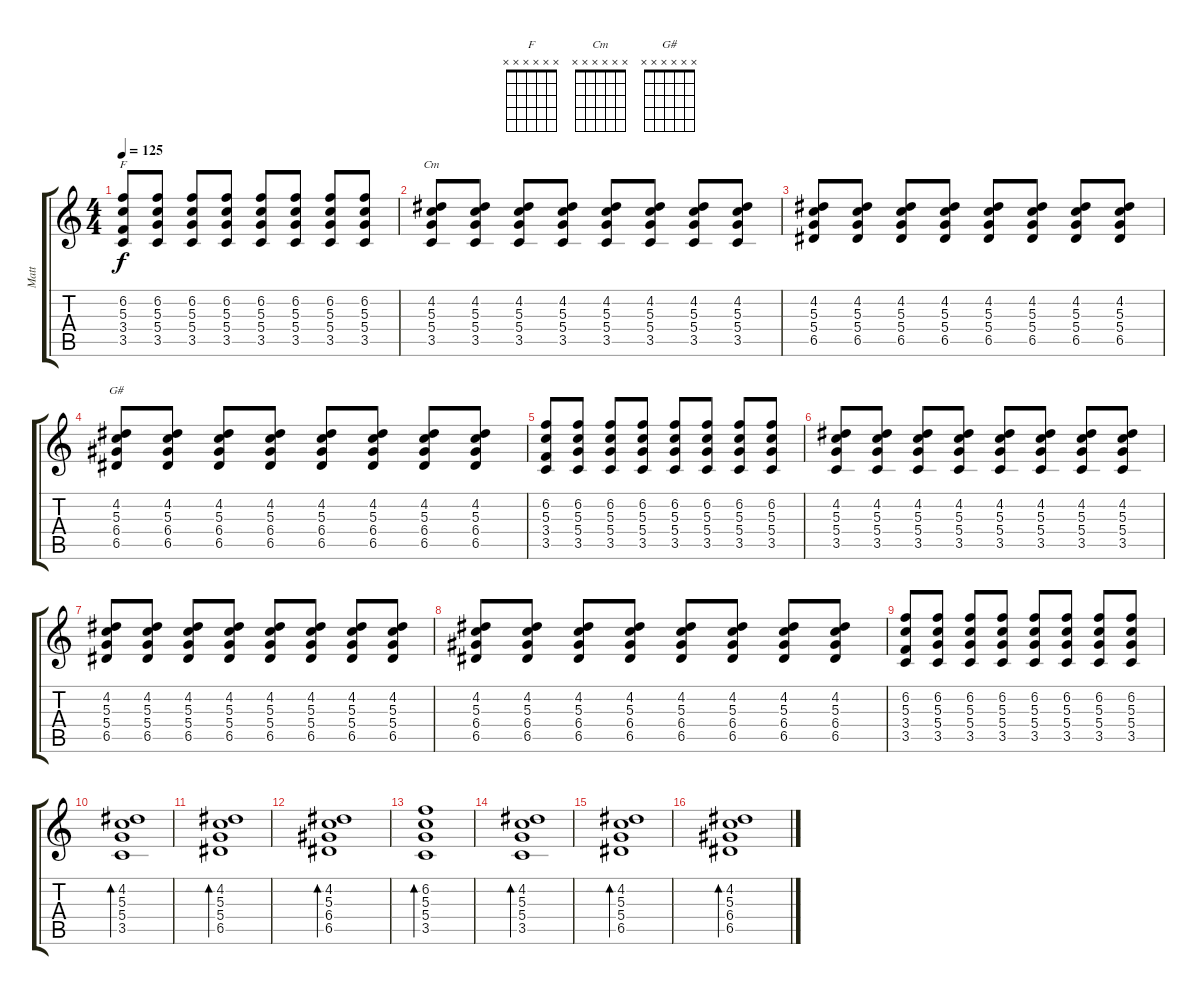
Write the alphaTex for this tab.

\track ("Matt" "Matt") {instrument distortionguitar}
\staff {score tabs}
\tuning (E4 B3 G3 D3 A2 C2) {hide}
\chord ("F" x x x x x x)
\chord ("Cm" x x x x x x)
\chord ("G#" x x x x x x)
\ts (4 4)
\tempo 125
\clef g2
\ks c
(6.2 5.3 3.4 3.5).8{ch "F" dy f} (6.2 5.3 5.4 3.5).8 (6.2 5.3 5.4 3.5).8 (6.2 5.3 5.4 3.5).8 (6.2 5.3 5.4 3.5).8 (6.2 5.3 5.4 3.5).8 (6.2 5.3 5.4 3.5).8 (6.2 5.3 5.4 3.5).8 |
(4.2 5.3 5.4 3.5).8{ch "Cm"} (4.2 5.3 5.4 3.5).8 (4.2 5.3 5.4 3.5).8 (4.2 5.3 5.4 3.5).8 (4.2 5.3 5.4 3.5).8 (4.2 5.3 5.4 3.5).8 (4.2 5.3 5.4 3.5).8 (4.2 5.3 5.4 3.5).8 |
(4.2 5.3 5.4 6.5).8 (4.2 5.3 5.4 6.5).8 (4.2 5.3 5.4 6.5).8 (4.2 5.3 5.4 6.5).8 (4.2 5.3 5.4 6.5).8 (4.2 5.3 5.4 6.5).8 (4.2 5.3 5.4 6.5).8 (4.2 5.3 5.4 6.5).8 |
(4.2 5.3 6.4 6.5).8{ch "G#"} (4.2 5.3 6.4 6.5).8 (4.2 5.3 6.4 6.5).8 (4.2 5.3 6.4 6.5).8 (4.2 5.3 6.4 6.5).8 (4.2 5.3 6.4 6.5).8 (4.2 5.3 6.4 6.5).8 (4.2 5.3 6.4 6.5).8 |
(6.2 5.3 3.4 3.5).8 (6.2 5.3 5.4 3.5).8 (6.2 5.3 5.4 3.5).8 (6.2 5.3 5.4 3.5).8 (6.2 5.3 5.4 3.5).8 (6.2 5.3 5.4 3.5).8 (6.2 5.3 5.4 3.5).8 (6.2 5.3 5.4 3.5).8 |
(4.2 5.3 5.4 3.5).8 (4.2 5.3 5.4 3.5).8 (4.2 5.3 5.4 3.5).8 (4.2 5.3 5.4 3.5).8 (4.2 5.3 5.4 3.5).8 (4.2 5.3 5.4 3.5).8 (4.2 5.3 5.4 3.5).8 (4.2 5.3 5.4 3.5).8 |
(4.2 5.3 5.4 6.5).8 (4.2 5.3 5.4 6.5).8 (4.2 5.3 5.4 6.5).8 (4.2 5.3 5.4 6.5).8 (4.2 5.3 5.4 6.5).8 (4.2 5.3 5.4 6.5).8 (4.2 5.3 5.4 6.5).8 (4.2 5.3 5.4 6.5).8 |
(4.2 5.3 6.4 6.5).8 (4.2 5.3 6.4 6.5).8 (4.2 5.3 6.4 6.5).8 (4.2 5.3 6.4 6.5).8 (4.2 5.3 6.4 6.5).8 (4.2 5.3 6.4 6.5).8 (4.2 5.3 6.4 6.5).8 (4.2 5.3 6.4 6.5).8 |
(6.2 5.3 3.4 3.5).8 (6.2 5.3 5.4 3.5).8 (6.2 5.3 5.4 3.5).8 (6.2 5.3 5.4 3.5).8 (6.2 5.3 5.4 3.5).8 (6.2 5.3 5.4 3.5).8 (6.2 5.3 5.4 3.5).8 (6.2 5.3 5.4 3.5).8 |
(4.2 5.3 5.4 3.5).1{bd 120 instrument electricguitarclean} |
(4.2 5.3 5.4 6.5).1{bd 120} |
(4.2 5.3 6.4 6.5).1{bd 120} |
(6.2 5.3 5.4 3.5).1{bd 120} |
(4.2 5.3 5.4 3.5).1{bd 120 instrument electricguitarclean} |
(4.2 5.3 5.4 6.5).1{bd 120} |
(4.2 5.3 6.4 6.5).1{bd 120}
